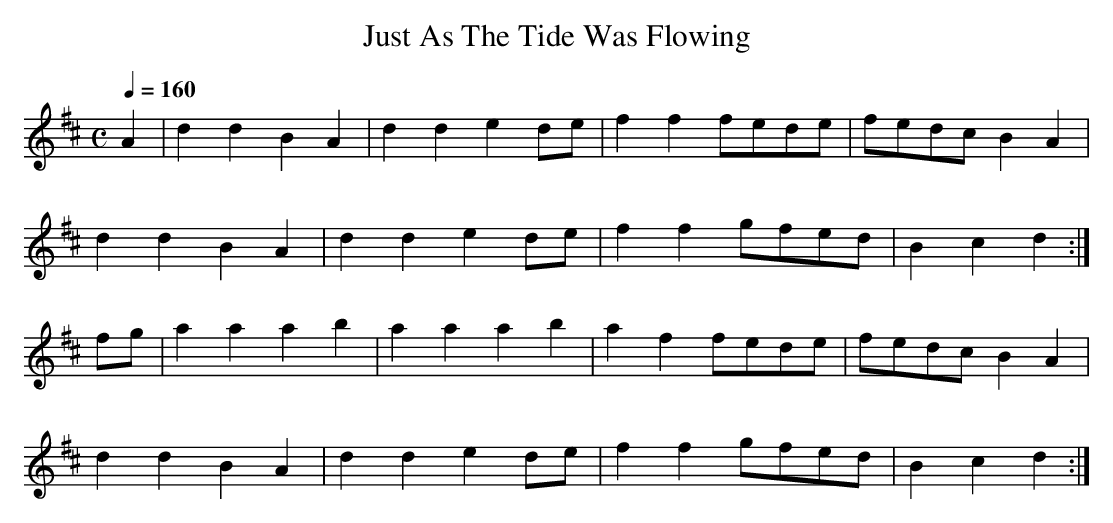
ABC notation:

X:1
T:Just As The Tide Was Flowing
L:1/4
Q:1/4=160
M:C
K:Dmaj
A| d d B A | d d e d/2e/2 |\
f f f/2e/2d/2e/2 | f/2e/2d/2c/2 B A |
d d B A | d d e d/2e/2 |\
f f g/2f/2e/2d/2 | B c d :|
f/2g/2 | a a a b | a a a b |\
a f f/2e/2d/2e/2 | f/2e/2d/2c/2 B A |
d d B A | d d e d/2e/2 |\
f f g/2f/2e/2d/2 | B c d :|
